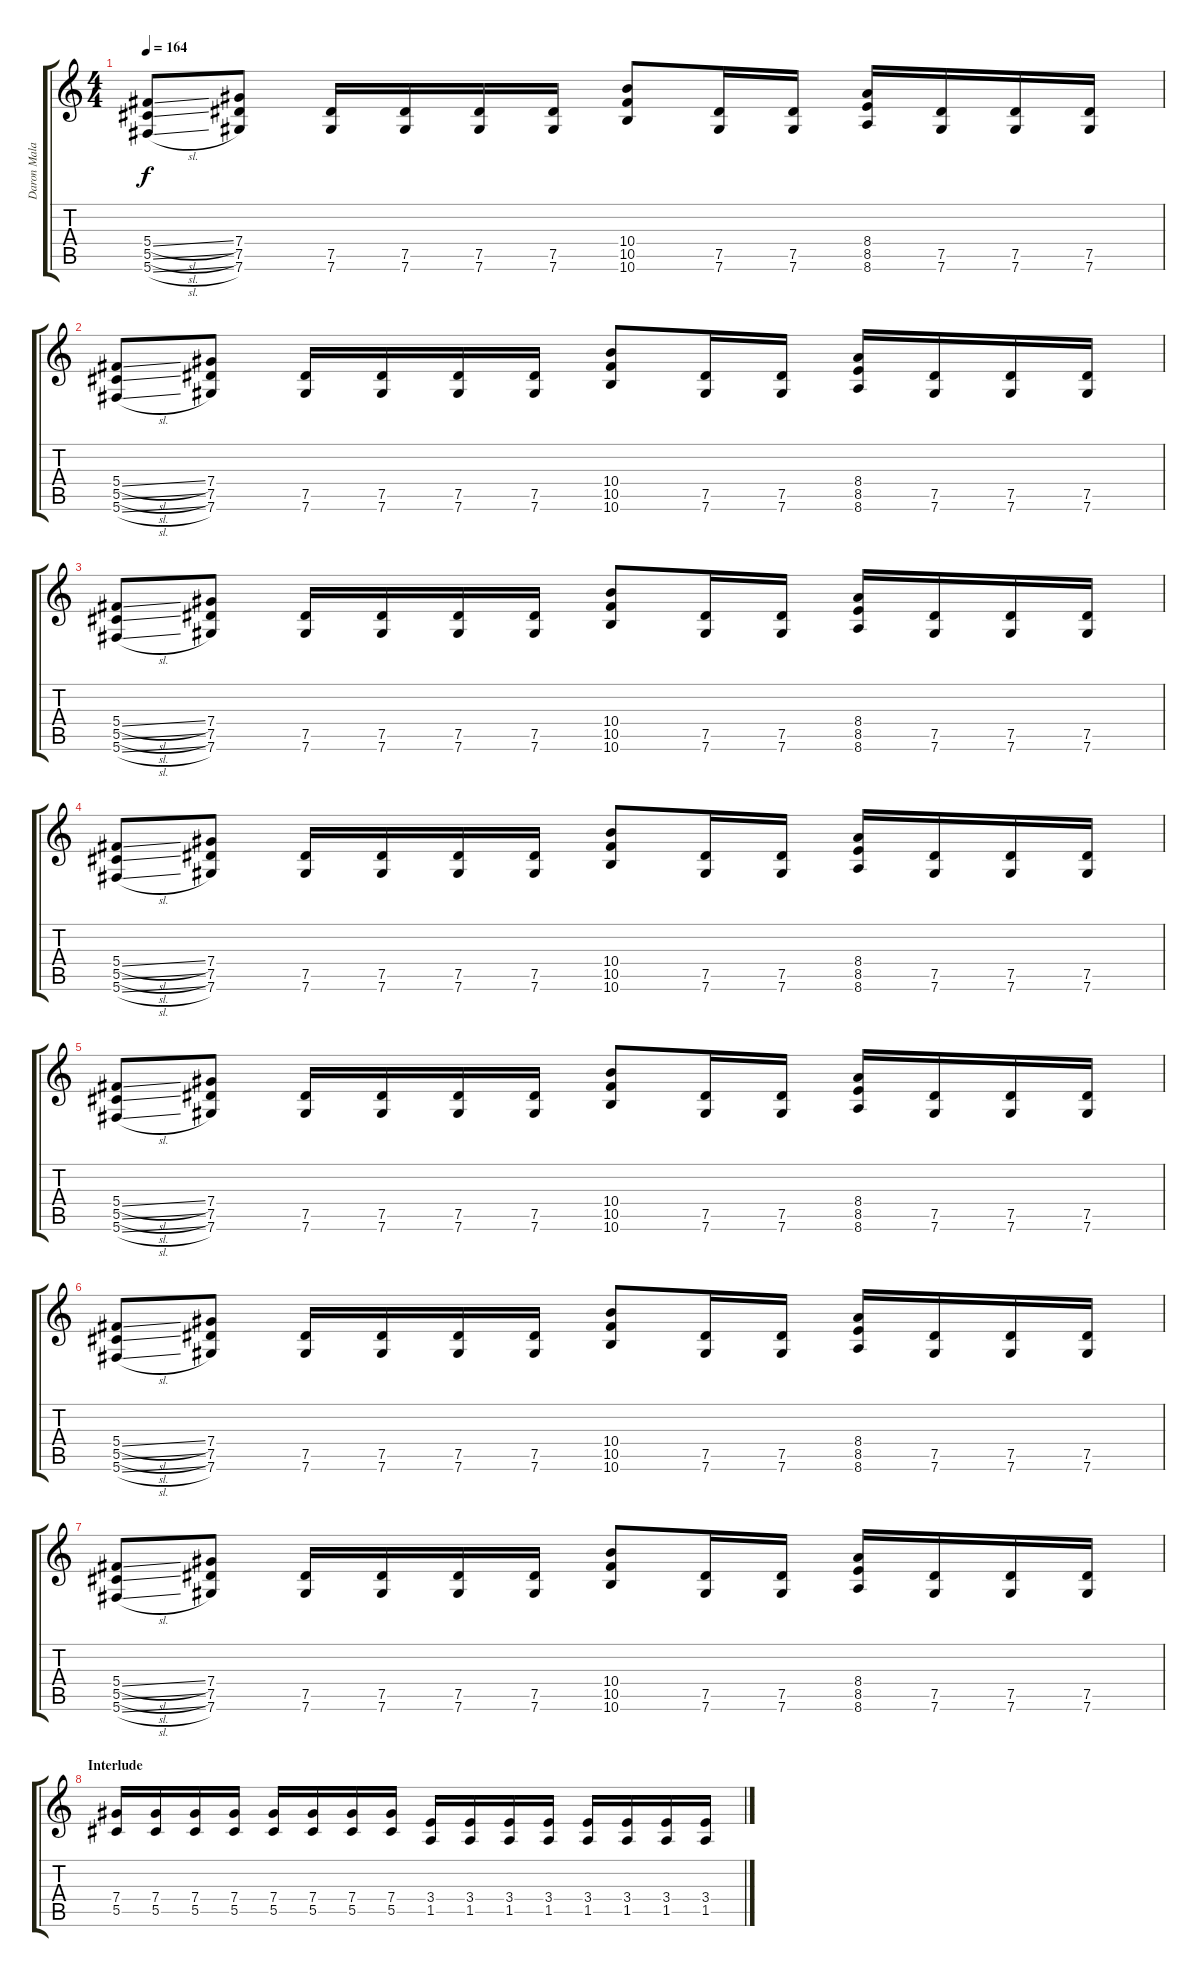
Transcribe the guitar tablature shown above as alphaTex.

\track ("Daron Malakian (Guitar)" "Daron Mala") {instrument overdrivenguitar}
\staff {score tabs}
\tuning (Eb4 Bb3 Gb3 Db3 Ab2 Db2) {hide}
\ts (4 4)
\tempo 164
\clef g2
\ks c
(5.4{sl} 5.5{sl} 5.6{sl}).8{dy f} (7.4 7.5 7.6).8 (7.5 7.6).16 (7.5 7.6).16 (7.5 7.6).16 (7.5 7.6).16 (10.4 10.5 10.6).8 (7.5 7.6).16 (7.5 7.6).16 (8.4 8.5 8.6).16 (7.5 7.6).16 (7.5 7.6).16 (7.5 7.6).16 |
(5.4{sl} 5.5{sl} 5.6{sl}).8 (7.4 7.5 7.6).8 (7.5 7.6).16 (7.5 7.6).16 (7.5 7.6).16 (7.5 7.6).16 (10.4 10.5 10.6).8 (7.5 7.6).16 (7.5 7.6).16 (8.4 8.5 8.6).16 (7.5 7.6).16 (7.5 7.6).16 (7.5 7.6).16 |
(5.4{sl} 5.5{sl} 5.6{sl}).8 (7.4 7.5 7.6).8 (7.5 7.6).16 (7.5 7.6).16 (7.5 7.6).16 (7.5 7.6).16 (10.4 10.5 10.6).8 (7.5 7.6).16 (7.5 7.6).16 (8.4 8.5 8.6).16 (7.5 7.6).16 (7.5 7.6).16 (7.5 7.6).16 |
(5.4{sl} 5.5{sl} 5.6{sl}).8 (7.4 7.5 7.6).8 (7.5 7.6).16 (7.5 7.6).16 (7.5 7.6).16 (7.5 7.6).16 (10.4 10.5 10.6).8 (7.5 7.6).16 (7.5 7.6).16 (8.4 8.5 8.6).16 (7.5 7.6).16 (7.5 7.6).16 (7.5 7.6).16 |
(5.4{sl} 5.5{sl} 5.6{sl}).8 (7.4 7.5 7.6).8 (7.5 7.6).16 (7.5 7.6).16 (7.5 7.6).16 (7.5 7.6).16 (10.4 10.5 10.6).8 (7.5 7.6).16 (7.5 7.6).16 (8.4 8.5 8.6).16 (7.5 7.6).16 (7.5 7.6).16 (7.5 7.6).16 |
(5.4{sl} 5.5{sl} 5.6{sl}).8 (7.4 7.5 7.6).8 (7.5 7.6).16 (7.5 7.6).16 (7.5 7.6).16 (7.5 7.6).16 (10.4 10.5 10.6).8 (7.5 7.6).16 (7.5 7.6).16 (8.4 8.5 8.6).16 (7.5 7.6).16 (7.5 7.6).16 (7.5 7.6).16 |
(5.4{sl} 5.5{sl} 5.6{sl}).8 (7.4 7.5 7.6).8 (7.5 7.6).16 (7.5 7.6).16 (7.5 7.6).16 (7.5 7.6).16 (10.4 10.5 10.6).8 (7.5 7.6).16 (7.5 7.6).16 (8.4 8.5 8.6).16 (7.5 7.6).16 (7.5 7.6).16 (7.5 7.6).16 |
\section ("" "Interlude")
(7.4 5.5).16 (7.4 5.5).16 (7.4 5.5).16 (7.4 5.5).16 (7.4 5.5).16 (7.4 5.5).16 (7.4 5.5).16 (7.4 5.5).16 (3.4 1.5).16 (3.4 1.5).16 (3.4 1.5).16 (3.4 1.5).16 (3.4 1.5).16 (3.4 1.5).16 (3.4 1.5).16 (3.4 1.5).16
